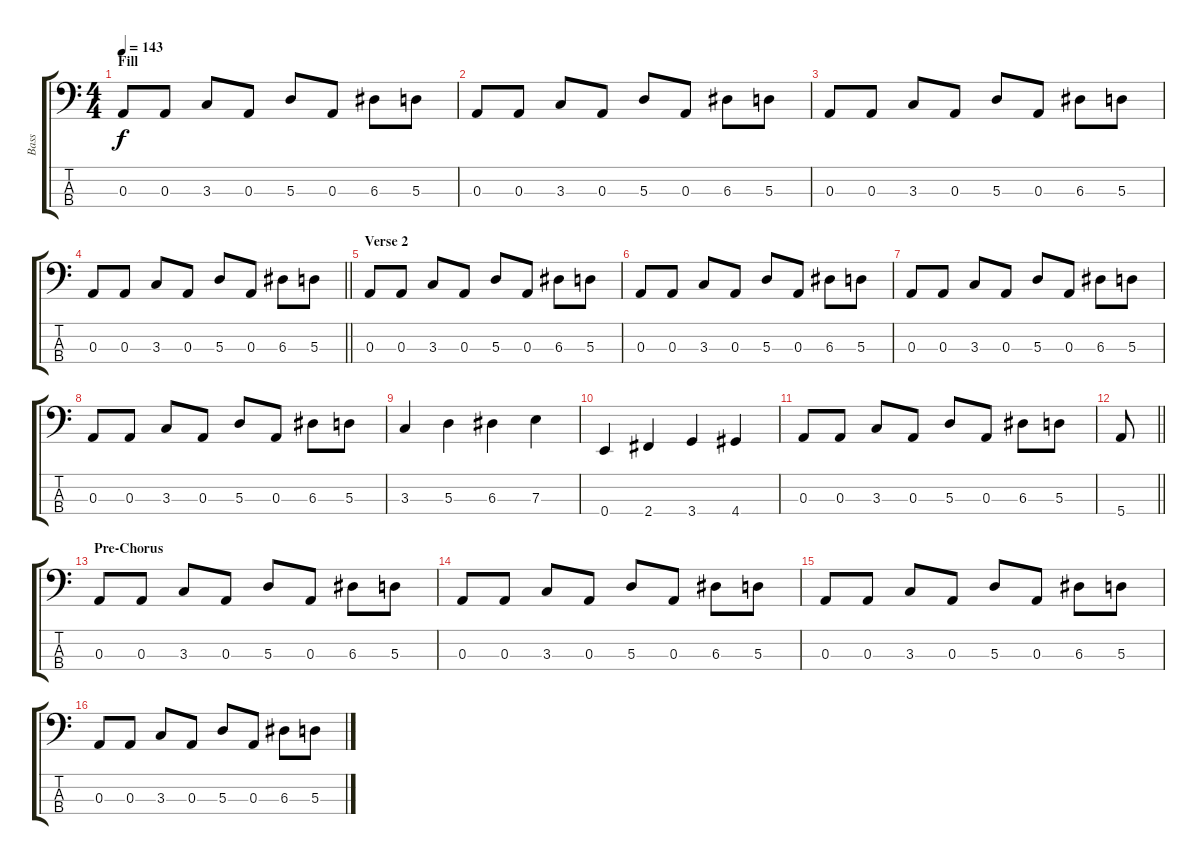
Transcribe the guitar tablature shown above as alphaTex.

\track ("Bass" "Bass") {instrument electricbassfinger}
\staff {score tabs}
\tuning (G2 D2 A1 E1) {hide}
\ts (4 4)
\section ("" "Fill")
\tempo 143
\clef f4
\ks c
0.3.8{dy f} 0.3.8 3.3.8 0.3.8 5.3.8 0.3.8 6.3.8 5.3.8 |
0.3.8 0.3.8 3.3.8 0.3.8 5.3.8 0.3.8 6.3.8 5.3.8 |
0.3.8 0.3.8 3.3.8 0.3.8 5.3.8 0.3.8 6.3.8 5.3.8 |
\barLineRight lightlight
0.3.8 0.3.8 3.3.8 0.3.8 5.3.8 0.3.8 6.3.8 5.3.8 |
\section ("" "Verse 2")
0.3.8 0.3.8 3.3.8 0.3.8 5.3.8 0.3.8 6.3.8 5.3.8 |
0.3.8 0.3.8 3.3.8 0.3.8 5.3.8 0.3.8 6.3.8 5.3.8 |
0.3.8 0.3.8 3.3.8 0.3.8 5.3.8 0.3.8 6.3.8 5.3.8 |
0.3.8 0.3.8 3.3.8 0.3.8 5.3.8 0.3.8 6.3.8 5.3.8 |
3.3.4 5.3.4 6.3.4 7.3.4 |
0.4.4 2.4.4 3.4.4 4.4.4 |
0.3.8 0.3.8 3.3.8 0.3.8 5.3.8 0.3.8 6.3.8 5.3.8 |
\barLineRight lightlight
5.4.8 |
\section ("" "Pre-Chorus")
0.3.8 0.3.8 3.3.8 0.3.8 5.3.8 0.3.8 6.3.8 5.3.8 |
0.3.8 0.3.8 3.3.8 0.3.8 5.3.8 0.3.8 6.3.8 5.3.8 |
0.3.8 0.3.8 3.3.8 0.3.8 5.3.8 0.3.8 6.3.8 5.3.8 |
0.3.8 0.3.8 3.3.8 0.3.8 5.3.8 0.3.8 6.3.8 5.3.8
